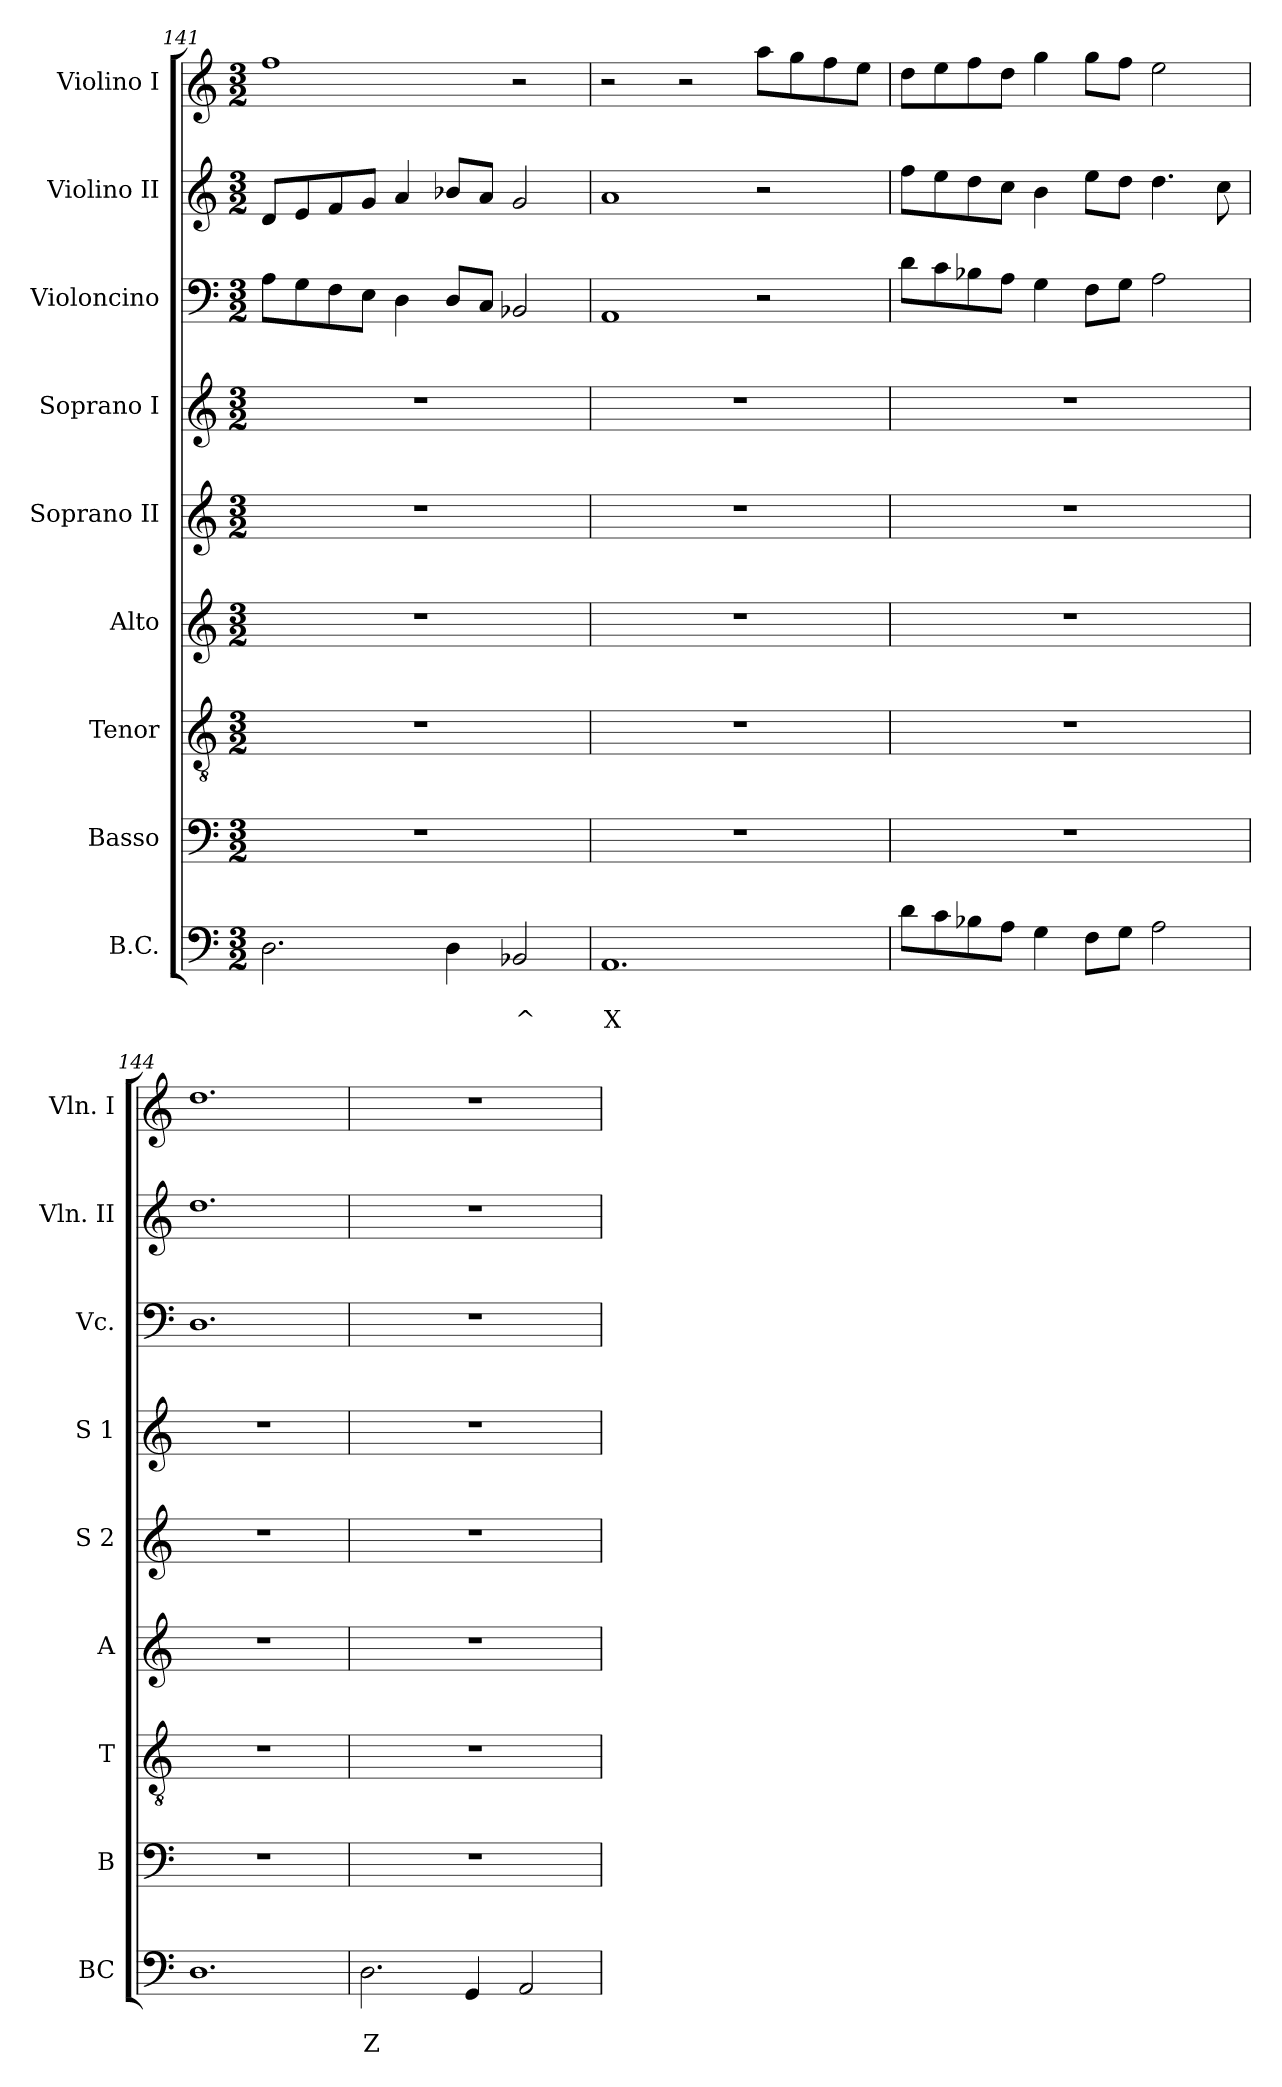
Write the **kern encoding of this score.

**kern	**text	**text	**kern	**kern	**kern	**kern	**kern	**kern	**kern	**kern
*part9	*part9	*part9	*part8	*part7	*part6	*part5	*part4	*part3	*part2	*part1
*staff9	*staff9	*staff9	*staff8	*staff7	*staff6	*staff5	*staff4	*staff3	*staff2	*staff1
*I"B.C.	*	*	*I"Basso	*I"Tenor	*I"Alto	*I"Soprano II	*I"Soprano I	*I"Violoncino	*I"Violino II	*I"Violino I
*I'BC	*	*	*I'B	*I'T	*I'A	*I'S 2	*I'S 1	*I'Vc.	*I'Vln. II	*I'Vln. I
*clefF4	*	*	*clefF4	*clefGv2	*clefG2	*clefG2	*clefG2	*clefF4	*clefG2	*clefG2
*k[]	*	*	*k[]	*k[]	*k[]	*k[]	*k[]	*k[]	*k[]	*k[]
*C:	*	*	*C:	*C:	*C:	*C:	*C:	*C:	*C:	*C:
*M3/2	*	*	*M3/2	*M3/2	*M3/2	*M3/2	*M3/2	*M3/2	*M3/2	*M3/2
=141	=141	=141	=141	=141	=141	=141	=141	=141	=141	=141
2.D\	.	.	1.r	1.r	1.r	1.r	1.r	8A\L	8d/L	1ff
.	.	.	.	.	.	.	.	8G\	8e/	.
.	.	.	.	.	.	.	.	8F\	8f/	.
.	.	.	.	.	.	.	.	8E\J	8g/J	.
.	.	.	.	.	.	.	.	4D\	4a/	.
4D\	.	.	.	.	.	.	.	8D/L	8b-X/L	.
.	.	.	.	.	.	.	.	8C/J	8a/J	.
!	!	!LO:LY:b	!	!	!	!	!	!	!	!
2BB-X/	.	^	.	.	.	.	.	2BB-X/	2g/	2r
=142	=142	=142	=142	=142	=142	=142	=142	=142	=142	=142
!	!	!LO:LY:b	!	!	!	!	!	!	!	!
1.AA	.	X	1.r	1.r	1.r	1.r	1.r	1AA	1a	2r
.	.	.	.	.	.	.	.	.	.	2r
.	.	.	.	.	.	.	.	2r	2r	8aa\L
.	.	.	.	.	.	.	.	.	.	8gg\
.	.	.	.	.	.	.	.	.	.	8ff\
.	.	.	.	.	.	.	.	.	.	8ee\J
=143	=143	=143	=143	=143	=143	=143	=143	=143	=143	=143
8d\L	.	.	1.r	1.r	1.r	1.r	1.r	8d\L	8ff\L	8dd\L
8c\	.	.	.	.	.	.	.	8c\	8ee\	8ee\
8B-X\	.	.	.	.	.	.	.	8B-X\	8dd\	8ff\
8A\J	.	.	.	.	.	.	.	8A\J	8cc\J	8dd\J
4G\	.	.	.	.	.	.	.	4G\	4b\	4gg\
8F\L	.	.	.	.	.	.	.	8F\L	8ee\L	8gg\L
8G\J	.	.	.	.	.	.	.	8G\J	8dd\J	8ff\J
2A\	.	.	.	.	.	.	.	2A\	4.dd\	2ee\
.	.	.	.	.	.	.	.	.	8cc\	.
=144	=144	=144	=144	=144	=144	=144	=144	=144	=144	=144
1.D	.	.	1.r	1.r	1.r	1.r	1.r	1.D	1.dd	1.dd
!!LO:PB:g=z
=145	=145	=145	=145	=145	=145	=145	=145	=145	=145	=145
!	!	!LO:LY:b	!	!	!	!	!	!	!	!
2.D\	.	Z	1.r	1.r	1.r	1.r	1.r	1.r	1.r	1.r
4GG/	.	.	.	.	.	.	.	.	.	.
2AA/	.	.	.	.	.	.	.	.	.	.
=	=	=	=	=	=	=	=	=	=	=
*-	*-	*-	*-	*-	*-	*-	*-	*-	*-	*-
